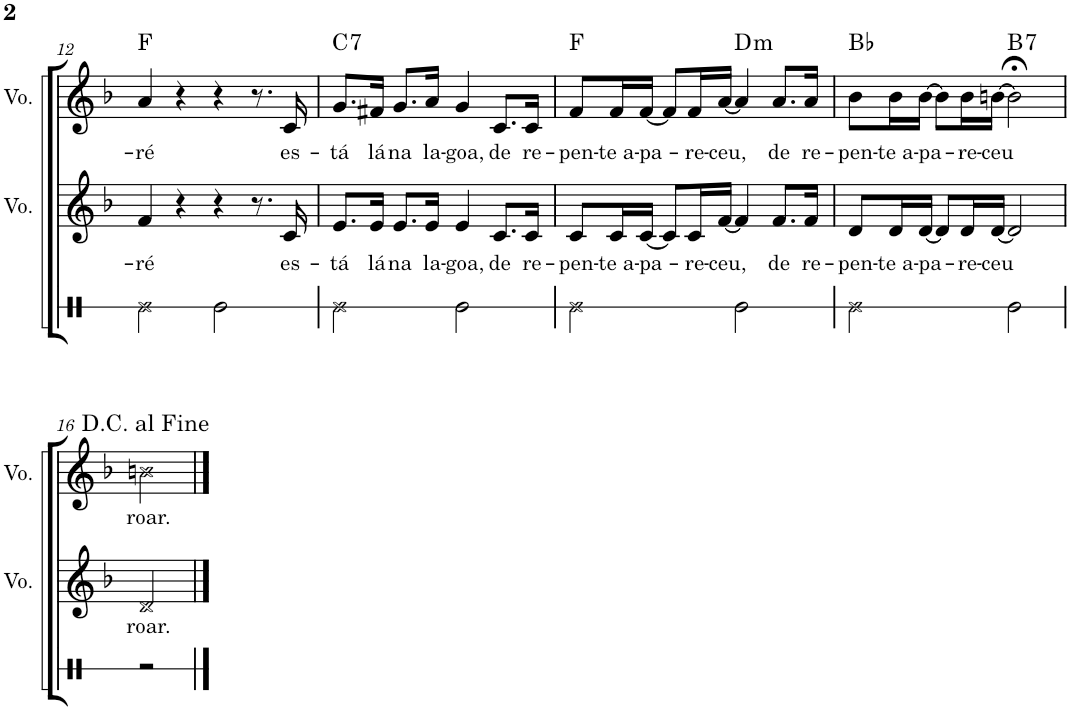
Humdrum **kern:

**kern	**kern	**text	**kern	**text	**harte
*part3	*part2	*part2	*part1	*part1	*part1
*staff3	*staff2	*staff2	*staff1	*staff1	*
*I"Surdo de Campo	*I"Voz	*	*I"Voz	*	*
*	*I'Vo.	*	*I'Vo.	*	*
!!LO:PB:g=z
*clefX	*clefG2	*	*clefG2	*	*
*k[b-]	*k[b-]	*	*k[b-]	*	*
*M4/4	*M4/4	*	*M4/4	*	*
=12	=12	=12	=12	=12	=12
!	!	!LO:LY:b	!	!LO:LY:b	!
2Re\	4f/	-ré	4a/	-ré	F:maj
.	4r	.	4r	.	.
2Re\	4r	.	4r	.	.
.	8.r	.	8.r	.	.
!	!	!LO:LY:b	!	!LO:LY:b	!
.	16c/	es-	16c/	es-	.
=13	=13	=13	=13	=13	=13
!	!	!LO:LY:b	!	!LO:LY:b	!LO:H:kt=7
2Re\	8.e/L	-tá	8.g/L	-tá	C:7
!	!	!LO:LY:b	!	!LO:LY:b	!
.	16e/Jk	lá	16f#X/Jk	lá	.
!	!	!LO:LY:b	!	!LO:LY:b	!
.	8.e/L	na	8.g/L	na	.
!	!	!LO:LY:b	!	!LO:LY:b	!
.	16e/Jk	la-	16a/Jk	la-	.
!	!	!LO:LY:b	!	!LO:LY:b	!
2Re\	4e/	-goa,	4g/	-goa,	.
!	!	!LO:LY:b	!	!LO:LY:b	!
.	8.c/L	de	8.c/L	de	.
!	!	!LO:LY:b	!	!LO:LY:b	!
.	16c/Jk	re-	16c/Jk	re-	.
=14	=14	=14	=14	=14	=14
!	!	!LO:LY:b	!	!LO:LY:b	!
2Re\	8c/L	-pen-	8f/L	-pen-	F:maj
!	!	!LO:LY:b	!	!LO:LY:b	!
.	16c/L	-te a-	16f/L	-te a-	.
!	!	!LO:LY:b	!	!LO:LY:b	!
.	[16c/JJ	-pa-	[16f/JJ	-pa-	.
.	8c/L]	.	8f/L]	.	.
!	!	!LO:LY:b	!	!LO:LY:b	!
.	16c/L	-re-	16f/L	-re-	.
!	!	!LO:LY:b	!	!LO:LY:b	!
.	[16f/JJ	-ceu,	[16a/JJ	-ceu,	.
!	!	!	!	!	!LO:H:kt=m
2Re\	4f/]	.	4a/]	.	D:min
!	!	!LO:LY:b	!	!LO:LY:b	!
.	8.f/L	de	8.a/L	de	.
!	!	!LO:LY:b	!	!LO:LY:b	!
.	16f/Jk	re-	16a/Jk	re-	.
=15	=15	=15	=15	=15	=15
!	!	!LO:LY:b	!	!LO:LY:b	!
2Re\	8d/L	-pen-	8b-\L	-pen-	Bb:maj
!	!	!LO:LY:b	!	!LO:LY:b	!
.	16d/L	-te a-	16b-\L	-te a-	.
!	!	!LO:LY:b	!	!LO:LY:b	!
.	[16d/JJ	-pa-	[16b-\JJ	-pa-	.
.	8d/L]	.	8b-\L]	.	.
!	!	!LO:LY:b	!	!LO:LY:b	!
.	16d/L	-re-	16b-\L	-re-	.
!	!	!LO:LY:b	!	!LO:LY:b	!
.	[16d/JJ	-ceu	[16bn\JJ	-ceu	.
!	!	!	!	!	!LO:H:kt=7
2Re\	2d/]	.	2b;<\]	.	B:7
!!LO:LB:g=z
=16	=16	=16	=16	=16	=16
!	!	!LO:LY:b	!	!LO:LY:b	!
2r	2d/	roar.	2bn\	roar.	.
==	==	==	==	==	==
*-	*-	*-	*-	*-	*-
